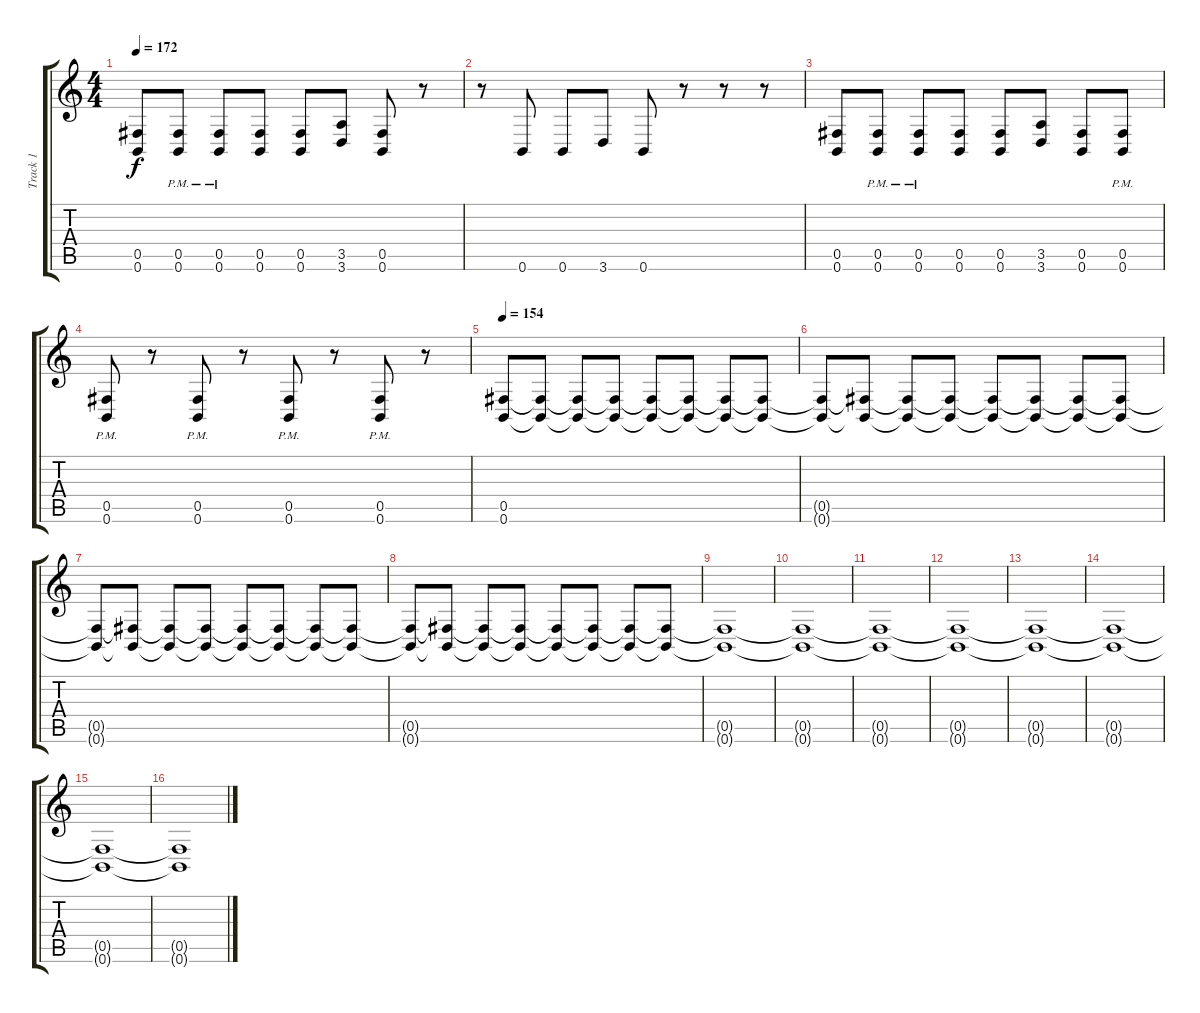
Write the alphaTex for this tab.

\track ("Track 1" "Track 1") {instrument distortionguitar}
\staff {score tabs}
\tuning (Db4 Ab3 E3 B2 Gb2 B1) {hide}
\ts (4 4)
\tempo 172
\clef g2
\ks c
(0.5 0.6).8{dy f} (0.5{pm} 0.6{pm}).8 (0.5{pm} 0.6{pm}).8 (0.5 0.6).8 (0.5 0.6).8 (3.5 3.6).8 (0.5 0.6).8 r.8 |
r.8 0.6.8 0.6.8 3.6.8 0.6.8 r.8 r.8 r.8 |
(0.5 0.6).8 (0.5{pm} 0.6{pm}).8 (0.5{pm} 0.6{pm}).8 (0.5 0.6).8 (0.5 0.6).8 (3.5 3.6).8 (0.5 0.6).8 (0.5{pm} 0.6{pm}).8 |
(0.5{pm} 0.6{pm}).8 r.8 (0.5{pm} 0.6{pm}).8 r.8 (0.5{pm} 0.6{pm}).8 r.8 (0.5{pm} 0.6{pm}).8 r.8 |
\tempo 154
(0.5 0.6).8 (0.5{t} 0.6{t}).8 (0.5{t} 0.6{t}).8 (0.5{t} 0.6{t}).8 (0.5{t} 0.6{t}).8{volume 14} (0.5{t} 0.6{t}).8 (0.5{t} 0.6{t}).8 (0.5{t} 0.6{t}).8 |
(0.5{t} 0.6{t}).8{volume 13} (0.5{t} 0.6{t}).8 (0.5{t} 0.6{t}).8 (0.5{t} 0.6{t}).8 (0.5{t} 0.6{t}).8{volume 12} (0.5{t} 0.6{t}).8 (0.5{t} 0.6{t}).8 (0.5{t} 0.6{t}).8 |
(0.5{t} 0.6{t}).8{volume 11} (0.5{t} 0.6{t}).8 (0.5{t} 0.6{t}).8 (0.5{t} 0.6{t}).8 (0.5{t} 0.6{t}).8{volume 10} (0.5{t} 0.6{t}).8 (0.5{t} 0.6{t}).8 (0.5{t} 0.6{t}).8 |
(0.5{t} 0.6{t}).8{volume 9} (0.5{t} 0.6{t}).8 (0.5{t} 0.6{t}).8 (0.5{t} 0.6{t}).8 (0.5{t} 0.6{t}).8{volume 8} (0.5{t} 0.6{t}).8 (0.5{t} 0.6{t}).8 (0.5{t} 0.6{t}).8 |
(0.5{t} 0.6{t}).1{volume 7} |
(0.5{t} 0.6{t}).1{volume 6} |
(0.5{t} 0.6{t}).1{volume 5} |
(0.5{t} 0.6{t}).1{volume 4} |
(0.5{t} 0.6{t}).1{volume 3} |
(0.5{t} 0.6{t}).1{volume 2} |
(0.5{t} 0.6{t}).1{volume 1} |
(0.5{t} 0.6{t}).1
